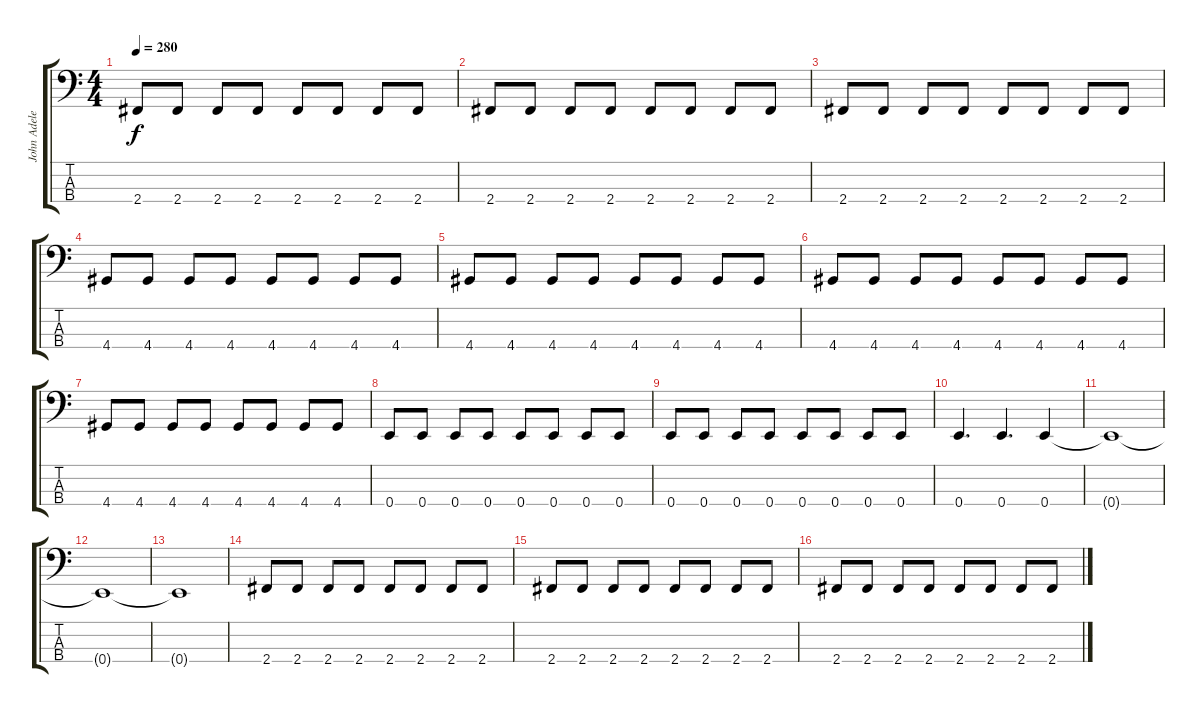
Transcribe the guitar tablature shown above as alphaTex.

\track ("John Adelerte (Bass)" "John Adele") {instrument electricbassfinger}
\staff {score tabs}
\tuning (G2 D2 A1 E1) {hide}
\ts (4 4)
\tempo 280
\clef f4
\ks c
2.4.8{dy f} 2.4.8 2.4.8 2.4.8 2.4.8 2.4.8 2.4.8 2.4.8 |
2.4.8 2.4.8 2.4.8 2.4.8 2.4.8 2.4.8 2.4.8 2.4.8 |
2.4.8 2.4.8 2.4.8 2.4.8 2.4.8 2.4.8 2.4.8 2.4.8 |
4.4.8 4.4.8 4.4.8 4.4.8 4.4.8 4.4.8 4.4.8 4.4.8 |
4.4.8 4.4.8 4.4.8 4.4.8 4.4.8 4.4.8 4.4.8 4.4.8 |
4.4.8 4.4.8 4.4.8 4.4.8 4.4.8 4.4.8 4.4.8 4.4.8 |
4.4.8 4.4.8 4.4.8 4.4.8 4.4.8 4.4.8 4.4.8 4.4.8 |
0.4.8 0.4.8 0.4.8 0.4.8 0.4.8 0.4.8 0.4.8 0.4.8 |
0.4.8 0.4.8 0.4.8 0.4.8 0.4.8 0.4.8 0.4.8 0.4.8 |
0.4.4{d} 0.4.4{d} 0.4.4 |
0.4{t}.1 |
0.4{t}.1 |
0.4{t}.1 |
2.4.8 2.4.8 2.4.8 2.4.8 2.4.8 2.4.8 2.4.8 2.4.8 |
2.4.8 2.4.8 2.4.8 2.4.8 2.4.8 2.4.8 2.4.8 2.4.8 |
2.4.8 2.4.8 2.4.8 2.4.8 2.4.8 2.4.8 2.4.8 2.4.8
